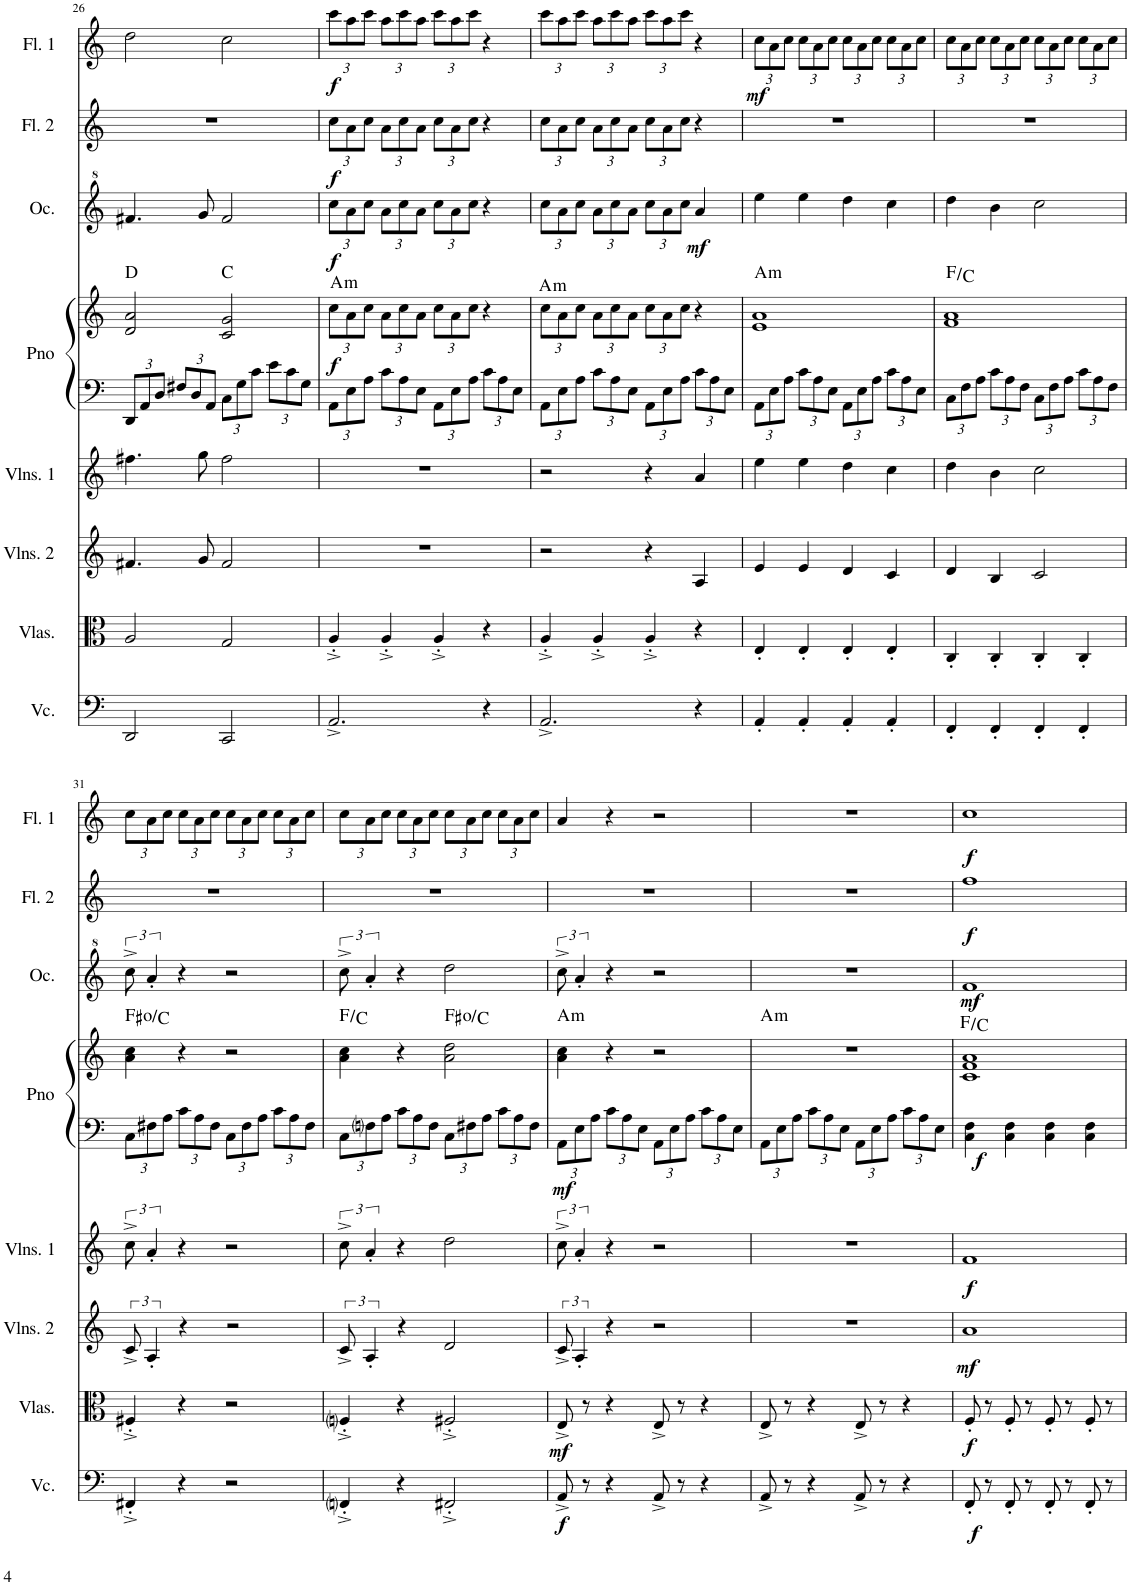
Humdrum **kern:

**kern	**dynam	**kern	**dynam	**kern	**dynam	**kern	**dynam	**kern	**kern	**dynam	**harte	**kern	**dynam	**kern	**dynam	**kern	**dynam
*part8	*part8	*part7	*part7	*part6	*part6	*part5	*part5	*part4	*part4	*part4	*part4	*part3	*part3	*part2	*part2	*part1	*part1
*staff9	*staff9	*staff8	*staff8	*staff7	*staff7	*staff6	*staff6	*staff5	*staff4	*staff4/5	*	*staff3	*staff3	*staff2	*staff2	*staff1	*staff1
*I"Cello	*	*I"Violas	*	*I"Violins 2	*	*I"Violins 1	*	*I"Piano	*	*	*	*I"Ocarina	*	*I"Flute 2	*	*I"Flute 1	*
*	*	*I'Vlas.	*	*I'Vlns. 2	*	*I'Vlns. 1	*	*I'Pno	*	*	*	*I'Oc.	*	*I'Fl. 2	*	*I'Fl. 1	*
!!LO:PB:g=z
*clefF4	*	*clefC3	*	*clefG2	*	*clefG2	*	*clefF4	*clefG2	*	*	*clefG^2	*	*clefG2	*	*clefG2	*
*k[]	*	*k[]	*	*k[]	*	*k[]	*	*k[]	*k[]	*	*	*k[]	*	*k[]	*	*k[]	*
*M4/4	*	*M4/4	*	*M4/4	*	*M4/4	*	*M4/4	*M4/4	*	*	*M4/4	*	*M4/4	*	*M4/4	*
*	*	*	*	*	*	*	*	*Xbrackettup	*	*	*	*	*	*	*	*	*
=26	=26	=26	=26	=26	=26	=26	=26	=26	=26	=26	=26	=26	=26	=26	=26	=26	=26
2DD/	.	2A/	.	4.f#X/	.	4.ff#X\	.	12DD/L	2d/ 2a/	.	D:maj	4.ff#X/	.	1r	.	2dd\	.
.	.	.	.	.	.	.	.	12AA/	.	.	.	.	.	.	.	.	.
.	.	.	.	.	.	.	.	12D/J	.	.	.	.	.	.	.	.	.
.	.	.	.	.	.	.	.	12F#X/L	.	.	.	.	.	.	.	.	.
.	.	.	.	.	.	.	.	12D/	.	.	.	.	.	.	.	.	.
.	.	.	.	8g/	.	8gg\	.	.	.	.	.	8gg/	.	.	.	.	.
.	.	.	.	.	.	.	.	12AA/J	.	.	.	.	.	.	.	.	.
2CC/	.	2G/	.	2f#/	.	2ff#\	.	12C\L	2c/ 2g/	.	C:maj	2ff#/	.	.	.	2cc\	.
.	.	.	.	.	.	.	.	12G\	.	.	.	.	.	.	.	.	.
.	.	.	.	.	.	.	.	12c\J	.	.	.	.	.	.	.	.	.
.	.	.	.	.	.	.	.	12e\L	.	.	.	.	.	.	.	.	.
.	.	.	.	.	.	.	.	12c\	.	.	.	.	.	.	.	.	.
.	.	.	.	.	.	.	.	12G\J	.	.	.	.	.	.	.	.	.
=27	=27	=27	=27	=27	=27	=27	=27	=27	=27	=27	=27	=27	=27	=27	=27	=27	=27
*	*	*	*	*	*	*	*	*	*Xbrackettup	*	*	*Xbrackettup	*	*Xbrackettup	*	*Xbrackettup	*
!	!	!	!	!	!	!	!	!	!	!LO:DY:b	!LO:H:kt=m	!	!LO:DY:b	!	!LO:DY:b	!	!LO:DY:b
2.AA^/	.	4A'^/	.	1r	.	1r	.	12AA\L	12cc\L	f	A:min	12ccc\L	f	12cc\L	f	12ccc\L	f
.	.	.	.	.	.	.	.	12E\	12a\	.	.	12aa\	.	12a\	.	12aa\	.
.	.	.	.	.	.	.	.	12A\J	12cc\J	.	.	12ccc\J	.	12cc\J	.	12ccc\J	.
.	.	4A'^/	.	.	.	.	.	12c\L	12a\L	.	.	12aa\L	.	12a\L	.	12aa\L	.
.	.	.	.	.	.	.	.	12A\	12cc\	.	.	12ccc\	.	12cc\	.	12ccc\	.
.	.	.	.	.	.	.	.	12E\J	12a\J	.	.	12aa\J	.	12a\J	.	12aa\J	.
.	.	4A'^/	.	.	.	.	.	12AA\L	12cc\L	.	.	12ccc\L	.	12cc\L	.	12ccc\L	.
.	.	.	.	.	.	.	.	12E\	12a\	.	.	12aa\	.	12a\	.	12aa\	.
.	.	.	.	.	.	.	.	12A\J	12cc\J	.	.	12ccc\J	.	12cc\J	.	12ccc\J	.
4r	.	4r	.	.	.	.	.	12c\L	4r	.	.	4r	.	4r	.	4r	.
.	.	.	.	.	.	.	.	12A\	.	.	.	.	.	.	.	.	.
.	.	.	.	.	.	.	.	12E\J	.	.	.	.	.	.	.	.	.
=28	=28	=28	=28	=28	=28	=28	=28	=28	=28	=28	=28	=28	=28	=28	=28	=28	=28
!	!	!	!	!	!	!	!	!	!	!	!LO:H:kt=m	!	!	!	!	!	!
2.AA^/	.	4A'^/	.	2r	.	2r	.	12AA\L	12cc\L	.	A:min	12ccc\L	.	12cc\L	.	12ccc\L	.
.	.	.	.	.	.	.	.	12E\	12a\	.	.	12aa\	.	12a\	.	12aa\	.
.	.	.	.	.	.	.	.	12A\J	12cc\J	.	.	12ccc\J	.	12cc\J	.	12ccc\J	.
.	.	4A'^/	.	.	.	.	.	12c\L	12a\L	.	.	12aa\L	.	12a\L	.	12aa\L	.
.	.	.	.	.	.	.	.	12A\	12cc\	.	.	12ccc\	.	12cc\	.	12ccc\	.
.	.	.	.	.	.	.	.	12E\J	12a\J	.	.	12aa\J	.	12a\J	.	12aa\J	.
.	.	4A'^/	.	4r	.	4r	.	12AA\L	12cc\L	.	.	12ccc\L	.	12cc\L	.	12ccc\L	.
.	.	.	.	.	.	.	.	12E\	12a\	.	.	12aa\	.	12a\	.	12aa\	.
.	.	.	.	.	.	.	.	12A\J	12cc\J	.	.	12ccc\J	.	12cc\J	.	12ccc\J	.
!	!	!	!	!	!	!	!	!	!	!	!	!	!LO:DY:b	!	!	!	!
4r	.	4r	.	4A/	.	4a/	.	12c\L	4r	.	.	4aa/	mf	4r	.	4r	.
.	.	.	.	.	.	.	.	12A\	.	.	.	.	.	.	.	.	.
.	.	.	.	.	.	.	.	12E\J	.	.	.	.	.	.	.	.	.
=29	=29	=29	=29	=29	=29	=29	=29	=29	=29	=29	=29	=29	=29	=29	=29	=29	=29
!	!	!	!	!	!	!	!	!	!	!	!LO:H:kt=m	!	!	!	!	!	!LO:DY:b
4AA'/	.	4E'/	.	4e/	.	4ee\	.	12AA\L	1e 1a	.	A:min	4eee\	.	1r	.	12cc\L	mf
.	.	.	.	.	.	.	.	12E\	.	.	.	.	.	.	.	12a\	.
.	.	.	.	.	.	.	.	12A\J	.	.	.	.	.	.	.	12cc\J	.
4AA'/	.	4E'/	.	4e/	.	4ee\	.	12c\L	.	.	.	4eee\	.	.	.	12cc\L	.
.	.	.	.	.	.	.	.	12A\	.	.	.	.	.	.	.	12a\	.
.	.	.	.	.	.	.	.	12E\J	.	.	.	.	.	.	.	12cc\J	.
4AA'/	.	4E'/	.	4d/	.	4dd\	.	12AA\L	.	.	.	4ddd\	.	.	.	12cc\L	.
.	.	.	.	.	.	.	.	12E\	.	.	.	.	.	.	.	12a\	.
.	.	.	.	.	.	.	.	12A\J	.	.	.	.	.	.	.	12cc\J	.
4AA'/	.	4E'/	.	4c/	.	4cc\	.	12c\L	.	.	.	4ccc\	.	.	.	12cc\L	.
.	.	.	.	.	.	.	.	12A\	.	.	.	.	.	.	.	12a\	.
.	.	.	.	.	.	.	.	12E\J	.	.	.	.	.	.	.	12cc\J	.
=30	=30	=30	=30	=30	=30	=30	=30	=30	=30	=30	=30	=30	=30	=30	=30	=30	=30
4FF'/	.	4C'/	.	4d/	.	4dd\	.	12C\L	1f 1a	.	F:maj/5	4ddd\	.	1r	.	12cc\L	.
.	.	.	.	.	.	.	.	12F\	.	.	.	.	.	.	.	12a\	.
.	.	.	.	.	.	.	.	12A\J	.	.	.	.	.	.	.	12cc\J	.
4FF'/	.	4C'/	.	4B/	.	4b\	.	12c\L	.	.	.	4bb\	.	.	.	12cc\L	.
.	.	.	.	.	.	.	.	12A\	.	.	.	.	.	.	.	12a\	.
.	.	.	.	.	.	.	.	12F\J	.	.	.	.	.	.	.	12cc\J	.
4FF'/	.	4C'/	.	2c/	.	2cc\	.	12C\L	.	.	.	2ccc\	.	.	.	12cc\L	.
.	.	.	.	.	.	.	.	12F\	.	.	.	.	.	.	.	12a\	.
.	.	.	.	.	.	.	.	12A\J	.	.	.	.	.	.	.	12cc\J	.
4FF'/	.	4C'/	.	.	.	.	.	12c\L	.	.	.	.	.	.	.	12cc\L	.
.	.	.	.	.	.	.	.	12A\	.	.	.	.	.	.	.	12a\	.
.	.	.	.	.	.	.	.	12F\J	.	.	.	.	.	.	.	12cc\J	.
!!LO:LB:g=z
=31	=31	=31	=31	=31	=31	=31	=31	=31	=31	=31	=31	=31	=31	=31	=31	=31	=31
*	*	*	*	*	*	*	*	*	*	*	*	*brackettup	*	*	*	*	*
4FF#X'^/	.	4F#X'^/	.	12c^/	.	12cc^\	.	12C\L	4a\ 4cc\	.	F#:dim/b5	12ccc^\	.	1r	.	12cc\L	.
.	.	.	.	6A'/	.	6a'/	.	12F#X\	.	.	.	6aa'/	.	.	.	12a\	.
.	.	.	.	.	.	.	.	12A\J	.	.	.	.	.	.	.	12cc\J	.
4r	.	4r	.	4r	.	4r	.	12c\L	4r	.	.	4r	.	.	.	12cc\L	.
.	.	.	.	.	.	.	.	12A\	.	.	.	.	.	.	.	12a\	.
.	.	.	.	.	.	.	.	12F#\J	.	.	.	.	.	.	.	12cc\J	.
2r	.	2r	.	2r	.	2r	.	12C\L	2r	.	.	2r	.	.	.	12cc\L	.
.	.	.	.	.	.	.	.	12F#\	.	.	.	.	.	.	.	12a\	.
.	.	.	.	.	.	.	.	12A\J	.	.	.	.	.	.	.	12cc\J	.
.	.	.	.	.	.	.	.	12c\L	.	.	.	.	.	.	.	12cc\L	.
.	.	.	.	.	.	.	.	12A\	.	.	.	.	.	.	.	12a\	.
.	.	.	.	.	.	.	.	12F#\J	.	.	.	.	.	.	.	12cc\J	.
=32	=32	=32	=32	=32	=32	=32	=32	=32	=32	=32	=32	=32	=32	=32	=32	=32	=32
4FFni'^/	.	4Fni'^/	.	12c^/	.	12cc^\	.	12C\L	4a\ 4cc\	.	F:maj/5	12ccc^\	.	1r	.	12cc\L	.
.	.	.	.	6A'/	.	6a'/	.	12Fni\	.	.	.	6aa'/	.	.	.	12a\	.
.	.	.	.	.	.	.	.	12A\J	.	.	.	.	.	.	.	12cc\J	.
4r	.	4r	.	4r	.	4r	.	12c\L	4r	.	.	4r	.	.	.	12cc\L	.
.	.	.	.	.	.	.	.	12A\	.	.	.	.	.	.	.	12a\	.
.	.	.	.	.	.	.	.	12F\J	.	.	.	.	.	.	.	12cc\J	.
2FF#X'^/	.	2F#X'^/	.	2d/	.	2dd\	.	12C\L	2a\ 2dd\	.	F#:dim/b5	2ddd\	.	.	.	12cc\L	.
.	.	.	.	.	.	.	.	12F#X\	.	.	.	.	.	.	.	12a\	.
.	.	.	.	.	.	.	.	12A\J	.	.	.	.	.	.	.	12cc\J	.
.	.	.	.	.	.	.	.	12c\L	.	.	.	.	.	.	.	12cc\L	.
.	.	.	.	.	.	.	.	12A\	.	.	.	.	.	.	.	12a\	.
.	.	.	.	.	.	.	.	12F#\J	.	.	.	.	.	.	.	12cc\J	.
=33	=33	=33	=33	=33	=33	=33	=33	=33	=33	=33	=33	=33	=33	=33	=33	=33	=33
!	!LO:DY:b	!	!LO:DY:b	!	!	!	!	!	!	!LO:DY:b=2	!LO:H:kt=m	!	!	!	!	!	!
8AA^/	f	8E^/	mf	12c^/	.	12cc^\	.	12AA\L	4a\ 4cc\	mf	A:min	12ccc^\	.	1r	.	4a/	.
.	.	.	.	6A'/	.	6a'/	.	12E\	.	.	.	6aa'/	.	.	.	.	.
8r	.	8r	.	.	.	.	.	.	.	.	.	.	.	.	.	.	.
.	.	.	.	.	.	.	.	12A\J	.	.	.	.	.	.	.	.	.
4r	.	4r	.	4r	.	4r	.	12c\L	4r	.	.	4r	.	.	.	4r	.
.	.	.	.	.	.	.	.	12A\	.	.	.	.	.	.	.	.	.
.	.	.	.	.	.	.	.	12E\J	.	.	.	.	.	.	.	.	.
8AA^/	.	8E^/	.	2r	.	2r	.	12AA\L	2r	.	.	2r	.	.	.	2r	.
.	.	.	.	.	.	.	.	12E\	.	.	.	.	.	.	.	.	.
8r	.	8r	.	.	.	.	.	.	.	.	.	.	.	.	.	.	.
.	.	.	.	.	.	.	.	12A\J	.	.	.	.	.	.	.	.	.
4r	.	4r	.	.	.	.	.	12c\L	.	.	.	.	.	.	.	.	.
.	.	.	.	.	.	.	.	12A\	.	.	.	.	.	.	.	.	.
.	.	.	.	.	.	.	.	12E\J	.	.	.	.	.	.	.	.	.
=34	=34	=34	=34	=34	=34	=34	=34	=34	=34	=34	=34	=34	=34	=34	=34	=34	=34
!	!	!	!	!	!	!	!	!	!	!	!LO:H:kt=m	!	!	!	!	!	!
8AA^/	.	8E^/	.	1r	.	1r	.	12AA\L	1r	.	A:min	1r	.	1r	.	1r	.
.	.	.	.	.	.	.	.	12E\	.	.	.	.	.	.	.	.	.
8r	.	8r	.	.	.	.	.	.	.	.	.	.	.	.	.	.	.
.	.	.	.	.	.	.	.	12A\J	.	.	.	.	.	.	.	.	.
4r	.	4r	.	.	.	.	.	12c\L	.	.	.	.	.	.	.	.	.
.	.	.	.	.	.	.	.	12A\	.	.	.	.	.	.	.	.	.
.	.	.	.	.	.	.	.	12E\J	.	.	.	.	.	.	.	.	.
8AA^/	.	8E^/	.	.	.	.	.	12AA\L	.	.	.	.	.	.	.	.	.
.	.	.	.	.	.	.	.	12E\	.	.	.	.	.	.	.	.	.
8r	.	8r	.	.	.	.	.	.	.	.	.	.	.	.	.	.	.
.	.	.	.	.	.	.	.	12A\J	.	.	.	.	.	.	.	.	.
4r	.	4r	.	.	.	.	.	12c\L	.	.	.	.	.	.	.	.	.
.	.	.	.	.	.	.	.	12A\	.	.	.	.	.	.	.	.	.
.	.	.	.	.	.	.	.	12E\J	.	.	.	.	.	.	.	.	.
=35	=35	=35	=35	=35	=35	=35	=35	=35	=35	=35	=35	=35	=35	=35	=35	=35	=35
!	!LO:DY:b	!	!LO:DY:b	!	!LO:DY:b	!	!LO:DY:b	!	!	!LO:DY:b=2	!	!	!LO:DY:b	!	!LO:DY:b	!	!LO:DY:b
8FF'/	f	8F'/	f	1a	mf	1f	f	4C\ 4F\	1c 1f 1a	f	F:maj/5	1ff	mf	1ff	f	1cc	f
8r	.	8r	.	.	.	.	.	.	.	.	.	.	.	.	.	.	.
8FF'/	.	8F'/	.	.	.	.	.	4C\ 4F\	.	.	.	.	.	.	.	.	.
8r	.	8r	.	.	.	.	.	.	.	.	.	.	.	.	.	.	.
8FF'/	.	8F'/	.	.	.	.	.	4C\ 4F\	.	.	.	.	.	.	.	.	.
8r	.	8r	.	.	.	.	.	.	.	.	.	.	.	.	.	.	.
8FF'/	.	8F'/	.	.	.	.	.	4C\ 4F\	.	.	.	.	.	.	.	.	.
8r	.	8r	.	.	.	.	.	.	.	.	.	.	.	.	.	.	.
=	=	=	=	=	=	=	=	=	=	=	=	=	=	=	=	=	=
*-	*-	*-	*-	*-	*-	*-	*-	*-	*-	*-	*-	*-	*-	*-	*-	*-	*-
